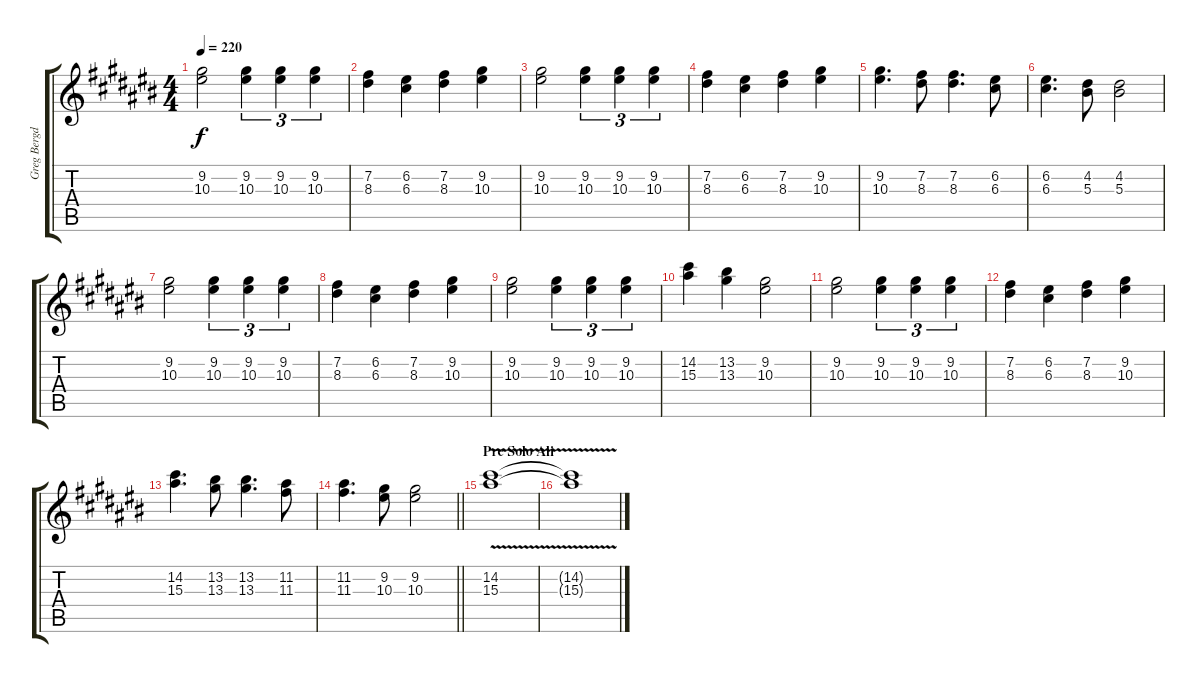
\track ("Greg Bergdorf" "Greg Bergd") {instrument overdrivenguitar}
\staff {score tabs}
\tuning (E4 B3 G3 D3 A2 E2) {hide}
\ts (4 4)
\tempo 220
\clef g2
\ks a#minor
(9.2 10.3).2{dy f} (9.2 10.3).4{tu (3 2)} (9.2 10.3).4{tu (3 2)} (9.2 10.3).4{tu (3 2)} |
(7.2 8.3).4 (6.2 6.3).4 (7.2 8.3).4 (9.2 10.3).4 |
(9.2 10.3).2 (9.2 10.3).4{tu (3 2)} (9.2 10.3).4{tu (3 2)} (9.2 10.3).4{tu (3 2)} |
(7.2 8.3).4 (6.2 6.3).4 (7.2 8.3).4 (9.2 10.3).4 |
(9.2 10.3).4{d} (7.2 8.3).8 (7.2 8.3).4{d} (6.2 6.3).8 |
(6.2 6.3).4{d} (4.2 5.3).8 (4.2 5.3).2 |
(9.2 10.3).2 (9.2 10.3).4{tu (3 2)} (9.2 10.3).4{tu (3 2)} (9.2 10.3).4{tu (3 2)} |
(7.2 8.3).4 (6.2 6.3).4 (7.2 8.3).4 (9.2 10.3).4 |
(9.2 10.3).2 (9.2 10.3).4{tu (3 2)} (9.2 10.3).4{tu (3 2)} (9.2 10.3).4{tu (3 2)} |
(14.2 15.3).4 (13.2 13.3).4 (9.2 10.3).2 |
(9.2 10.3).2 (9.2 10.3).4{tu (3 2)} (9.2 10.3).4{tu (3 2)} (9.2 10.3).4{tu (3 2)} |
(7.2 8.3).4 (6.2 6.3).4 (7.2 8.3).4 (9.2 10.3).4 |
(14.2 15.3).4{d} (13.2 13.3).8 (13.2 13.3).4{d} (11.2 11.3).8 |
\barLineRight lightlight
(11.2 11.3).4{d} (9.2 10.3).8 (9.2 10.3).2 |
\section ("" "Pre Solo Ali")
(14.2 15.3{v}).1 |
(14.2{t} 15.3{t}).1
